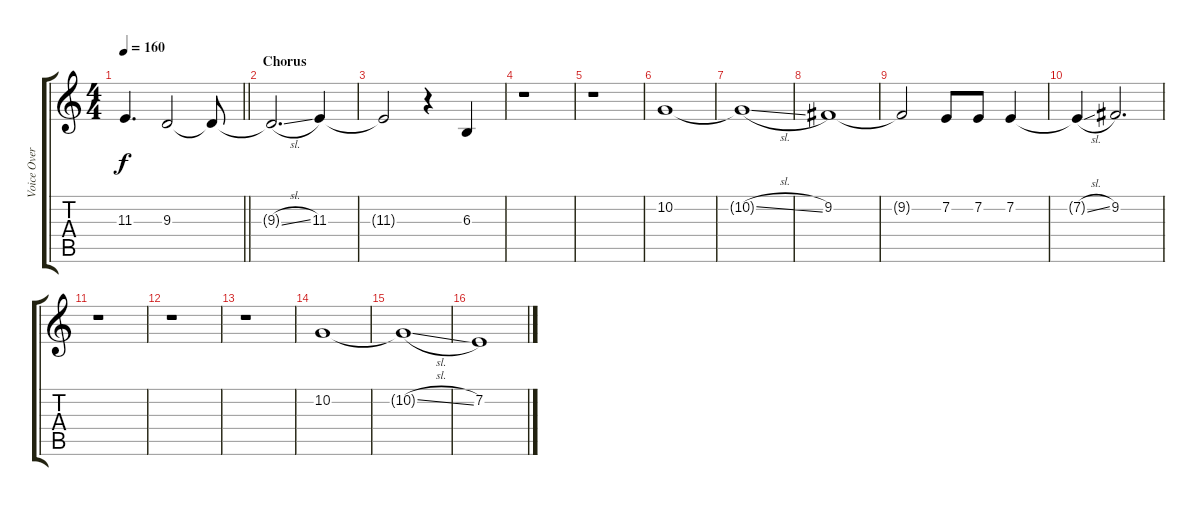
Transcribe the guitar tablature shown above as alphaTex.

\track ("Voice Overdub" "Voice Over") {instrument violin}
\staff {score tabs}
\tuning (D4 A3 F3 C3 G2 C2) {hide}
\ts (4 4)
\tempo 160
\clef g2
\barLineRight lightlight
\ks c
11.3{t}.4{d dy f} 9.3.2 9.3{t}.8 |
\section ("" "Chorus")
9.3{sl t}.2{d} 11.3.4 |
11.3{t}.2 r.4 6.3.4 |
r.1 |
r.1 |
10.2.1 |
10.2{sl t}.1 |
9.2.1 |
9.2{t}.2 7.2.8 7.2.8 7.2.4 |
7.2{sl t}.4 9.2.2{d} |
r.1 |
r.1 |
r.1 |
10.2.1 |
10.2{sl t}.1 |
7.2.1
